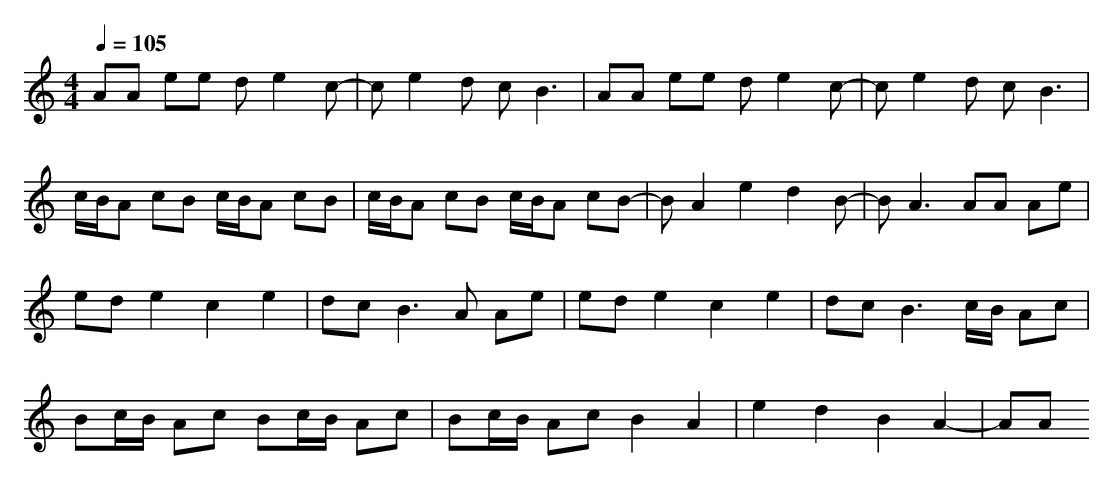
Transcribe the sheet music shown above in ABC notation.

X:1
T:
M: 4/4
L: 1/8
Q:1/4=105
K:C % 0 sharps
AA ee de2c-|ce2d c2<B2|AA ee de2c-|ce2d c2<B2|
c/2B/2A cB c/2B/2A cB|c/2B/2A cB c/2B/2A cB-|BA2e2d2B-|BA3 AA Ae|
ed e2 c2 e2|dc2<B2A Ae|ed e2 c2 e2|dc2<B2c/2B/2 Ac|
Bc/2B/2 Ac Bc/2B/2 Ac|Bc/2B/2 Ac B2 A2|e2 d2 B2 A2-|AA
